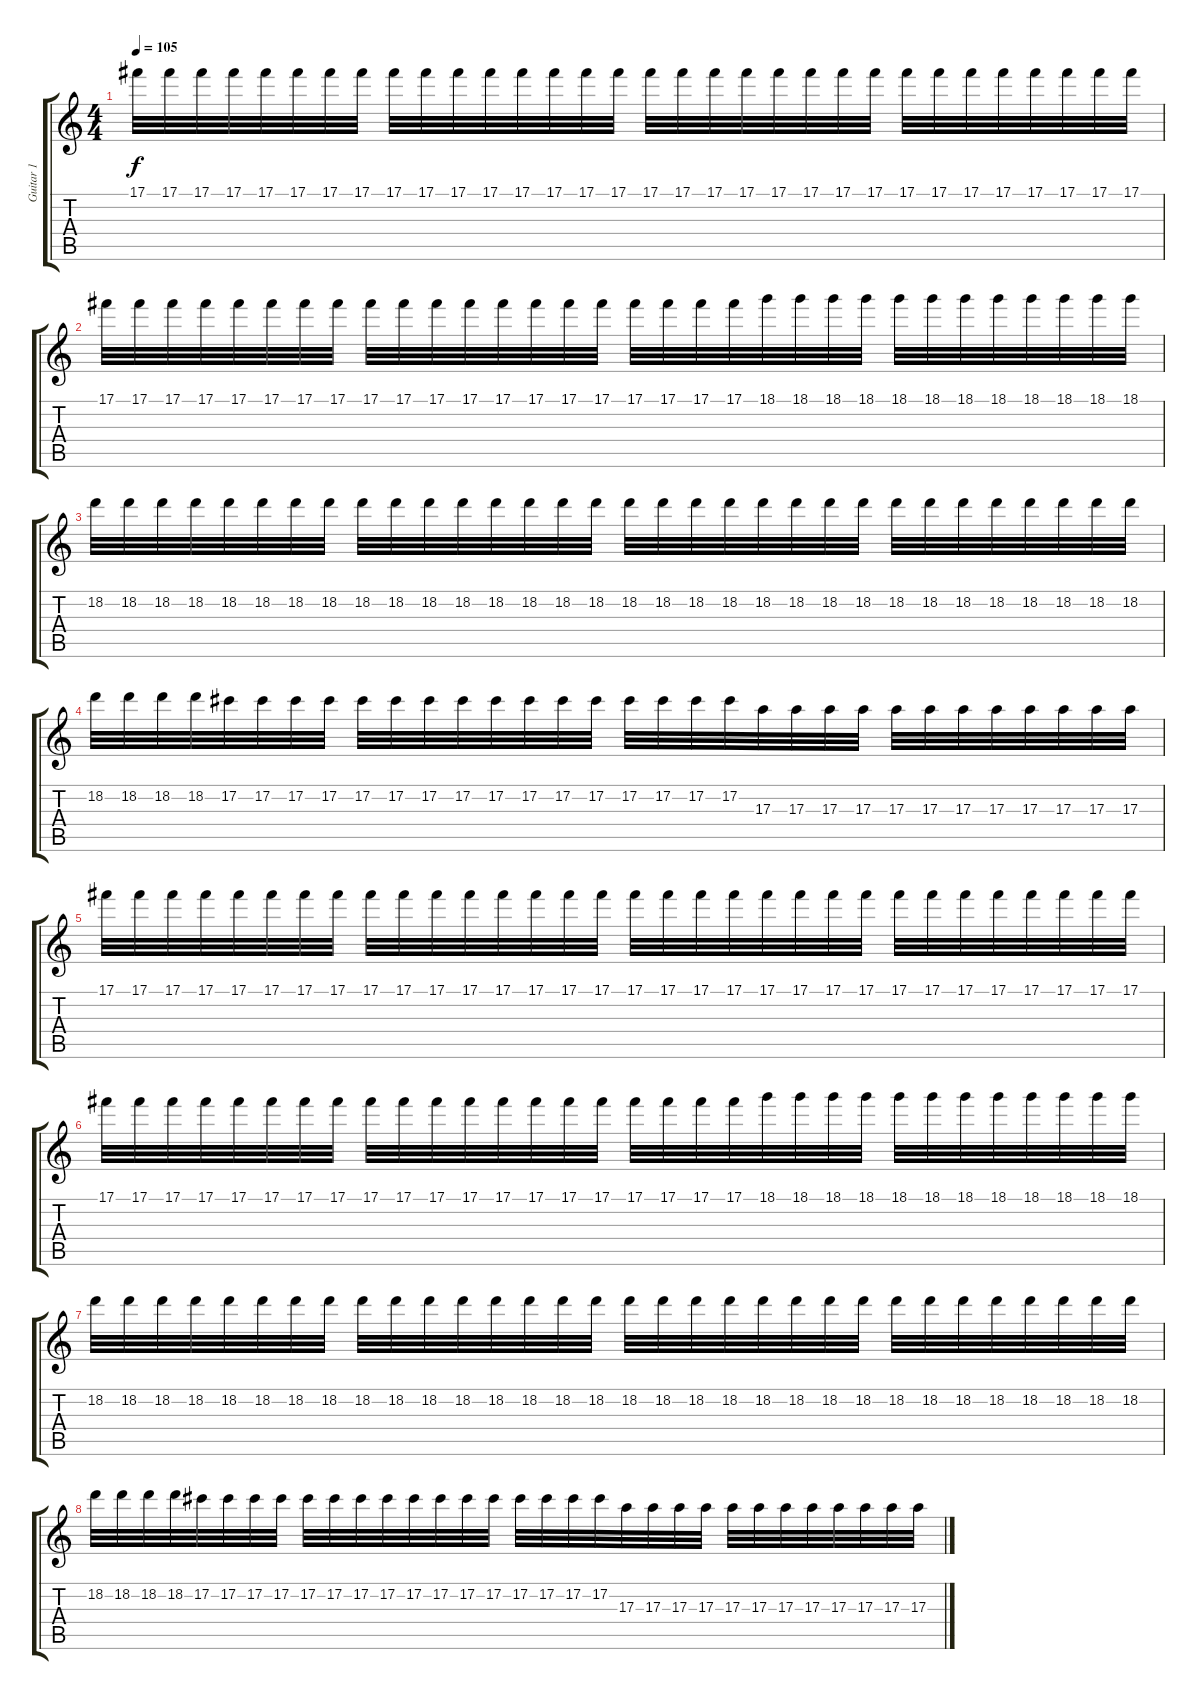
\track ("Guitar 1" "Guitar 1") {instrument distortionguitar}
\staff {score tabs}
\tuning (Db4 Ab3 E3 B2 Gb2 B1) {hide}
\ts (4 4)
\section ("" "")
\tempo 105
\clef g2
\ks c
17.1.32{dy f} 17.1.32 17.1.32 17.1.32 17.1.32 17.1.32 17.1.32 17.1.32 17.1.32 17.1.32 17.1.32 17.1.32 17.1.32 17.1.32 17.1.32 17.1.32 17.1.32 17.1.32 17.1.32 17.1.32 17.1.32 17.1.32 17.1.32 17.1.32 17.1.32 17.1.32 17.1.32 17.1.32 17.1.32 17.1.32 17.1.32 17.1.32 |
17.1.32 17.1.32 17.1.32 17.1.32 17.1.32 17.1.32 17.1.32 17.1.32 17.1.32 17.1.32 17.1.32 17.1.32 17.1.32 17.1.32 17.1.32 17.1.32 17.1.32 17.1.32 17.1.32 17.1.32 18.1.32 18.1.32 18.1.32 18.1.32 18.1.32 18.1.32 18.1.32 18.1.32 18.1.32 18.1.32 18.1.32 18.1.32 |
18.2.32 18.2.32 18.2.32 18.2.32 18.2.32 18.2.32 18.2.32 18.2.32 18.2.32 18.2.32 18.2.32 18.2.32 18.2.32 18.2.32 18.2.32 18.2.32 18.2.32 18.2.32 18.2.32 18.2.32 18.2.32 18.2.32 18.2.32 18.2.32 18.2.32 18.2.32 18.2.32 18.2.32 18.2.32 18.2.32 18.2.32 18.2.32 |
18.2.32 18.2.32 18.2.32 18.2.32 17.2.32 17.2.32 17.2.32 17.2.32 17.2.32 17.2.32 17.2.32 17.2.32 17.2.32 17.2.32 17.2.32 17.2.32 17.2.32 17.2.32 17.2.32 17.2.32 17.3.32 17.3.32 17.3.32 17.3.32 17.3.32 17.3.32 17.3.32 17.3.32 17.3.32 17.3.32 17.3.32 17.3.32 |
17.1.32 17.1.32 17.1.32 17.1.32 17.1.32 17.1.32 17.1.32 17.1.32 17.1.32 17.1.32 17.1.32 17.1.32 17.1.32 17.1.32 17.1.32 17.1.32 17.1.32 17.1.32 17.1.32 17.1.32 17.1.32 17.1.32 17.1.32 17.1.32 17.1.32 17.1.32 17.1.32 17.1.32 17.1.32 17.1.32 17.1.32 17.1.32 |
17.1.32 17.1.32 17.1.32 17.1.32 17.1.32 17.1.32 17.1.32 17.1.32 17.1.32 17.1.32 17.1.32 17.1.32 17.1.32 17.1.32 17.1.32 17.1.32 17.1.32 17.1.32 17.1.32 17.1.32 18.1.32 18.1.32 18.1.32 18.1.32 18.1.32 18.1.32 18.1.32 18.1.32 18.1.32 18.1.32 18.1.32 18.1.32 |
18.2.32 18.2.32 18.2.32 18.2.32 18.2.32 18.2.32 18.2.32 18.2.32 18.2.32 18.2.32 18.2.32 18.2.32 18.2.32 18.2.32 18.2.32 18.2.32 18.2.32 18.2.32 18.2.32 18.2.32 18.2.32 18.2.32 18.2.32 18.2.32 18.2.32 18.2.32 18.2.32 18.2.32 18.2.32 18.2.32 18.2.32 18.2.32 |
18.2.32 18.2.32 18.2.32 18.2.32 17.2.32 17.2.32 17.2.32 17.2.32 17.2.32 17.2.32 17.2.32 17.2.32 17.2.32 17.2.32 17.2.32 17.2.32 17.2.32 17.2.32 17.2.32 17.2.32 17.3.32 17.3.32 17.3.32 17.3.32 17.3.32 17.3.32 17.3.32 17.3.32 17.3.32 17.3.32 17.3.32 17.3.32
